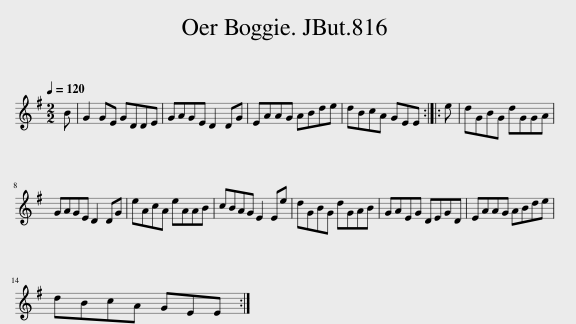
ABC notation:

X:1
L:1/8
Q:1/4=120
M:2/2
I:linebreak $
K:Emin
V:1 treble
V:1
 B | G2 GE GDDE | GAGE D2 DG | EAAG ABde | dBcA GEE :: %5
 e | dGBG dGGA |$ GAGE D2 DG | eAcA eAAB | cBAG E2 Ee | %10
 dGBG dGAB | GAEG DEGD | EAAG ABde |$ dBcA GEE :| %14
